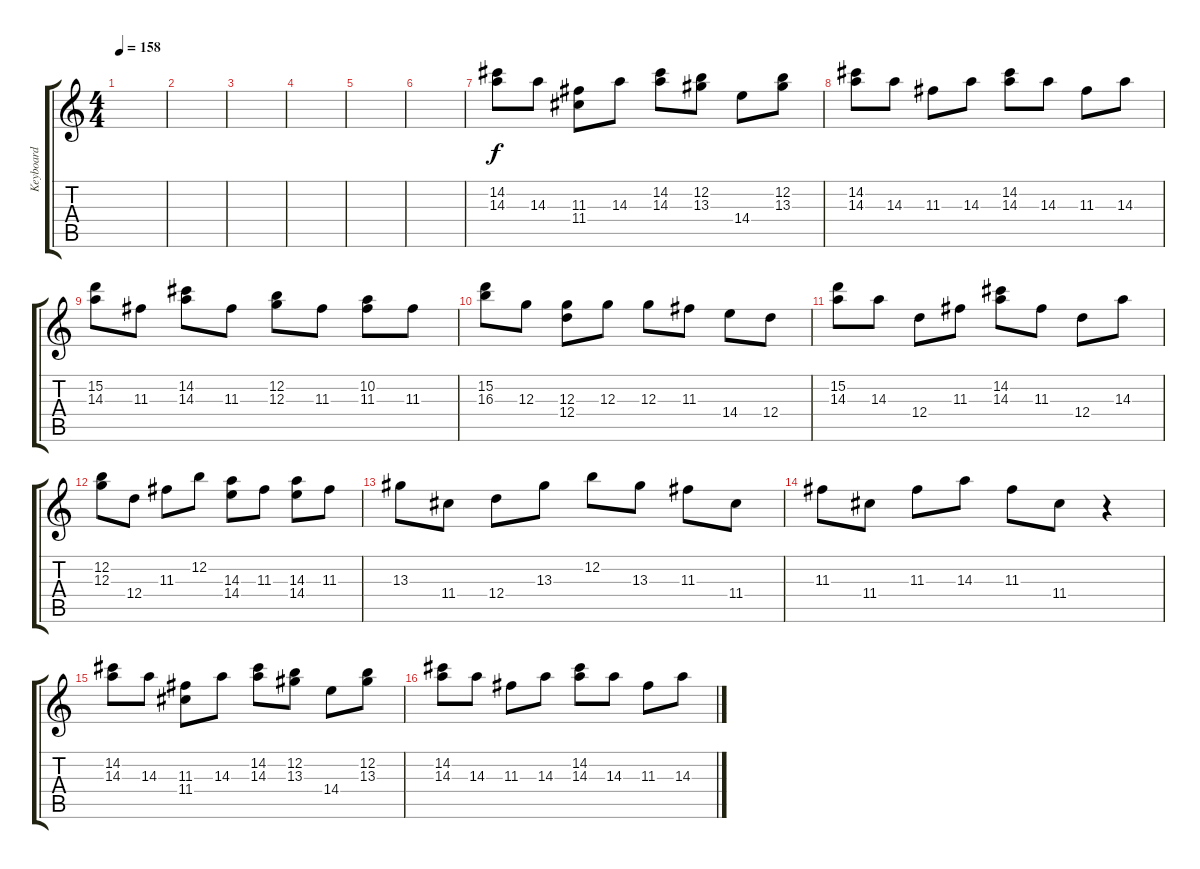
\track ("Keyboard" "Keyboard") {instrument electricguitarclean}
\staff {score tabs}
\tuning (E4 B3 G3 D3 A2 E2) {hide}
\ts (4 4)
\tempo 158
\clef g2
\ks c
|
|
|
|
|
|
\section ("" "")
(14.2 14.3).8{dy f instrument harpsichord} 14.3.8 (11.3 11.4).8 14.3.8 (14.2 14.3).8 (12.2 13.3).8 14.4.8 (12.2 13.3).8 |
(14.2 14.3).8 14.3.8 11.3.8 14.3.8 (14.2 14.3).8 14.3.8 11.3.8 14.3.8 |
(15.2 14.3).8 11.3.8 (14.2 14.3).8 11.3.8 (12.2 12.3).8 11.3.8 (10.2 11.3).8 11.3.8 |
(15.2 16.3).8 12.3.8 (12.3 12.4).8 12.3.8 12.3.8 11.3.8 14.4.8 12.4.8 |
(15.2 14.3).8 14.3.8 12.4.8 11.3.8 (14.2 14.3).8 11.3.8 12.4.8 14.3.8 |
(12.2 12.3).8 12.4.8 11.3.8 12.2.8 (14.3 14.4).8 11.3.8 (14.3 14.4).8 11.3.8 |
13.3.8 11.4.8 12.4.8 13.3.8 12.2.8 13.3.8 11.3.8 11.4.8 |
11.3.8 11.4.8 11.3.8 14.3.8 11.3.8 11.4.8 r.4 |
\section ("" "")
(14.2 14.3).8 14.3.8 (11.3 11.4).8 14.3.8 (14.2 14.3).8 (12.2 13.3).8 14.4.8 (12.2 13.3).8 |
(14.2 14.3).8 14.3.8 11.3.8 14.3.8 (14.2 14.3).8 14.3.8 11.3.8 14.3.8
